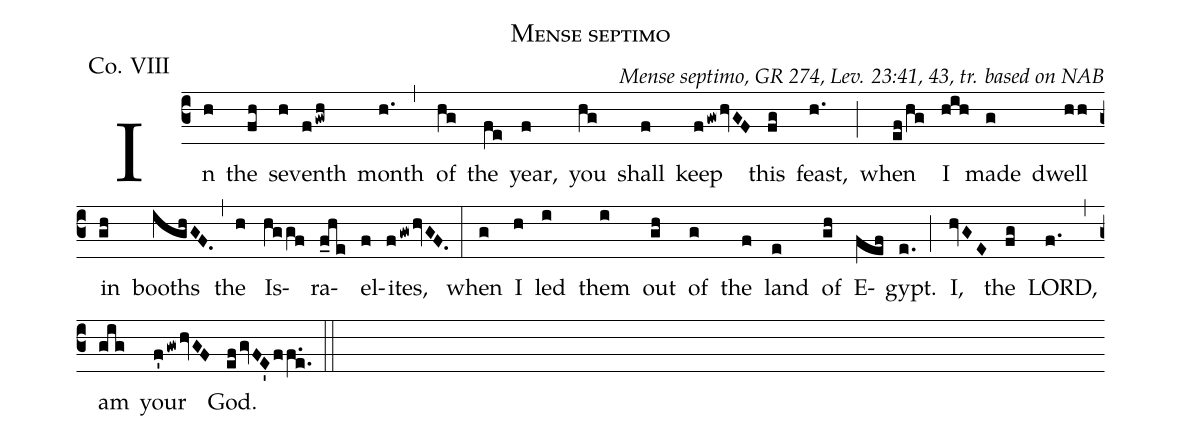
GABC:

name: Mense septimo;
office-part: Communio;
mode: 8;
annotation: Co. VIII;
commentary: Mense septimo, GR 274, Lev. 23:41, 43, tr. based on NAB;
%%
(c3)In(h) the(fh) sev(h)enth(fgwh) month(h.) (,) of(hg) the(fe) year,(f) you(hg) shall(f) keep(fgwhvGF) this(fg) feast,(h.) (;)
when(ef/hg) I(hih) made(g) dwell(hh) in(gh) booths(ighGF.) (,)
the(h) Is(hggf)ra(f_he)el(f)ites,(fgwhvGF.) (:)

when(g) I(h) led(i) them(i) out(gh) of(g) the(f) land(e) of(gh) E(fef)gypt.(e.) (;)
I,(hvGE) the(fg) LORD,(f.) (,) am(gig) your(f'gwhvGF) God.(efgvFE'ff.e.) (::)
